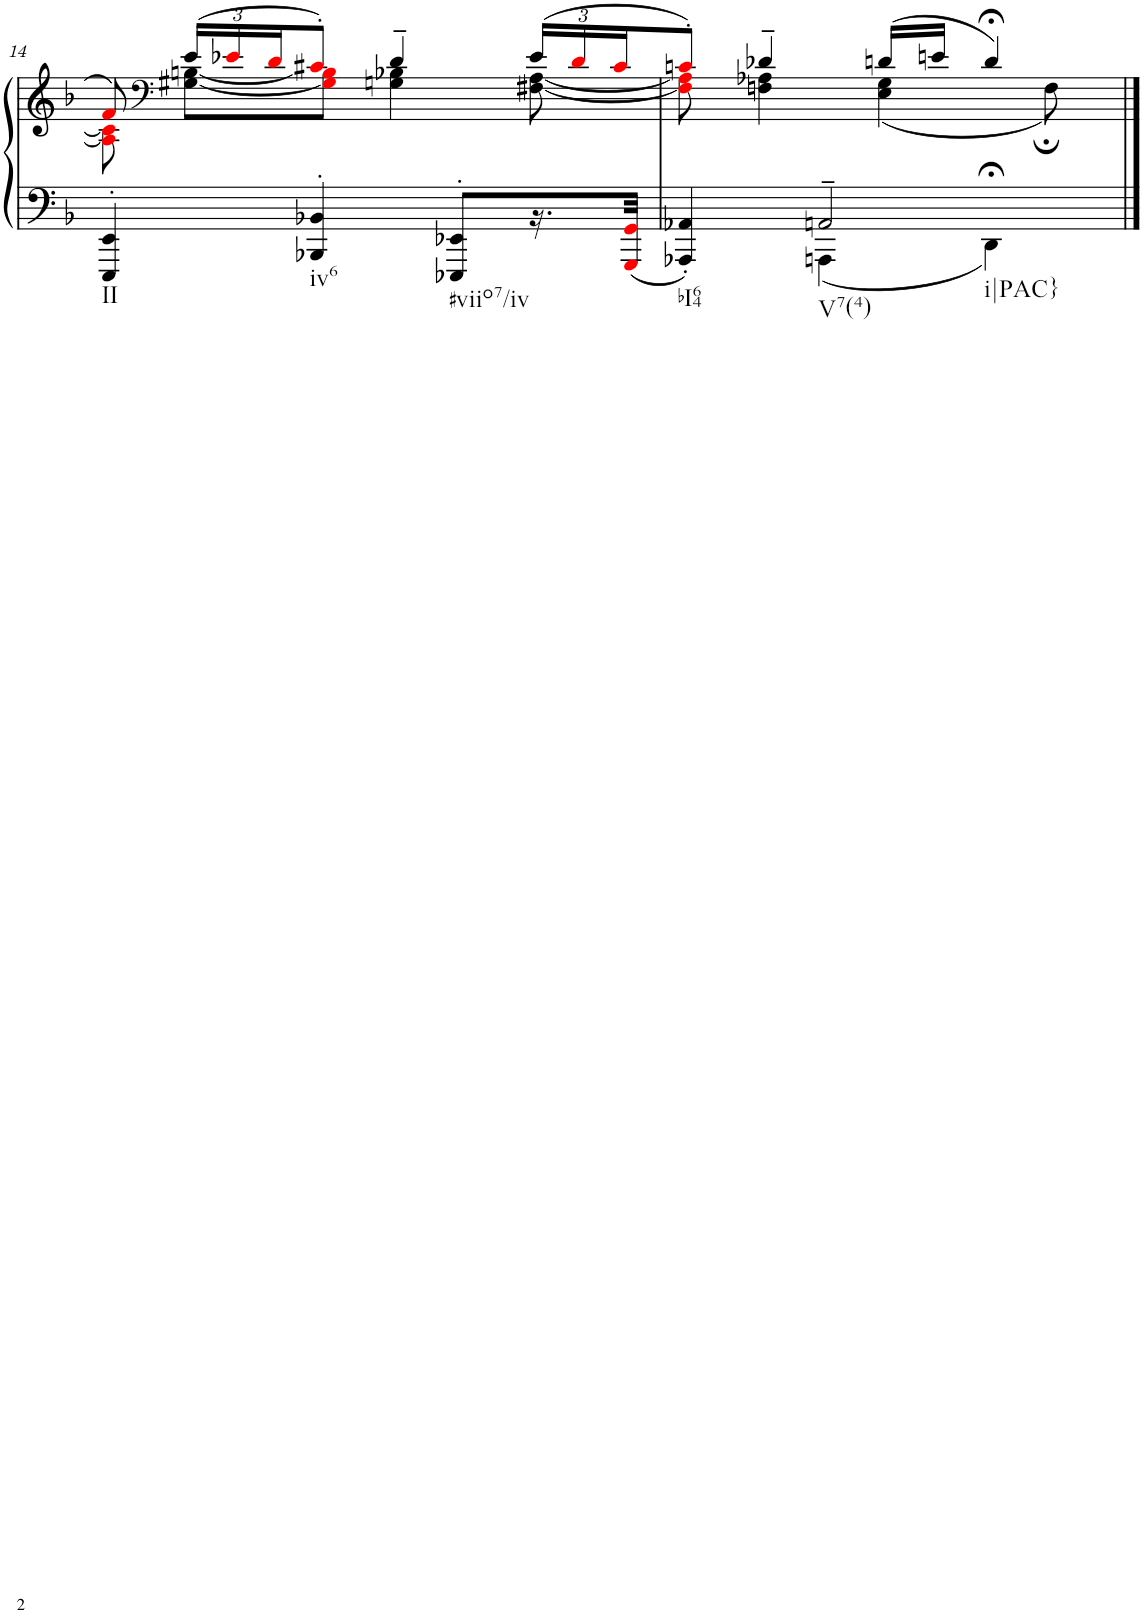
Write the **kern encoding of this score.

**kern	**kern
*part1	*part1
*staff2	*staff1
*I"Piano	*
*I'Pno.	*
!!LO:PB:g=z
*clefF4	*clefF4
*k[b-]	*k[b-]
*M3/4	*M3/4
=14	=14
*	*^
!LO:TX:b:t=II	!	!
4EEE/'> 4EE/'>	8fi/	8Ai\] 8ci\]
*	*clefF4	*
*	*Xbrackettup	*
.	(24e/LL	[8G#X\ [8Bn\L
.	24e-Xi/	.
.	24di/J	.
!LO:TX:b:t=iv6	!	!
4BBB-X/'> 4BB-X/'>	8c#X'i/J)	8G#i\] 8Bi\]J
.	4d~/	4Gn\ 4B-X\
!LO:TX:b:t=#viio7/iv	!	!
8EEE-X/'> 8EE-X/'>L	.	.
16.r	(24e-/LL	[8F#X\ [8A\
.	24di/	.
.	24c#i/J	.
32GGGi/ 32GGi/JJk	.	.
=15	=15	=15
*^	*	*
!LO:TX:b:t=bI64	!	!	!
4AAA-X/' 4AA-X/'	4ryy	8cn'i/J)	8F#i\] 8Ai\]
.	.	4d-X~/	4Fn\ 4A-X\
!LO:TX:b:t=V7(4)	!	!	!
2AAn~>/	4AAAn\	.	.
.	.	(16dn/LL	(4E\ 4G\
.	.	16en/JJ	.
!	!LO:TX:b:t=i|PAC}	!	!
.	4DD;<\	4d;</)	.
.	.	.	8F;\)
*v	*v	*	*
*	*v	*v
==	==
*-	*-
